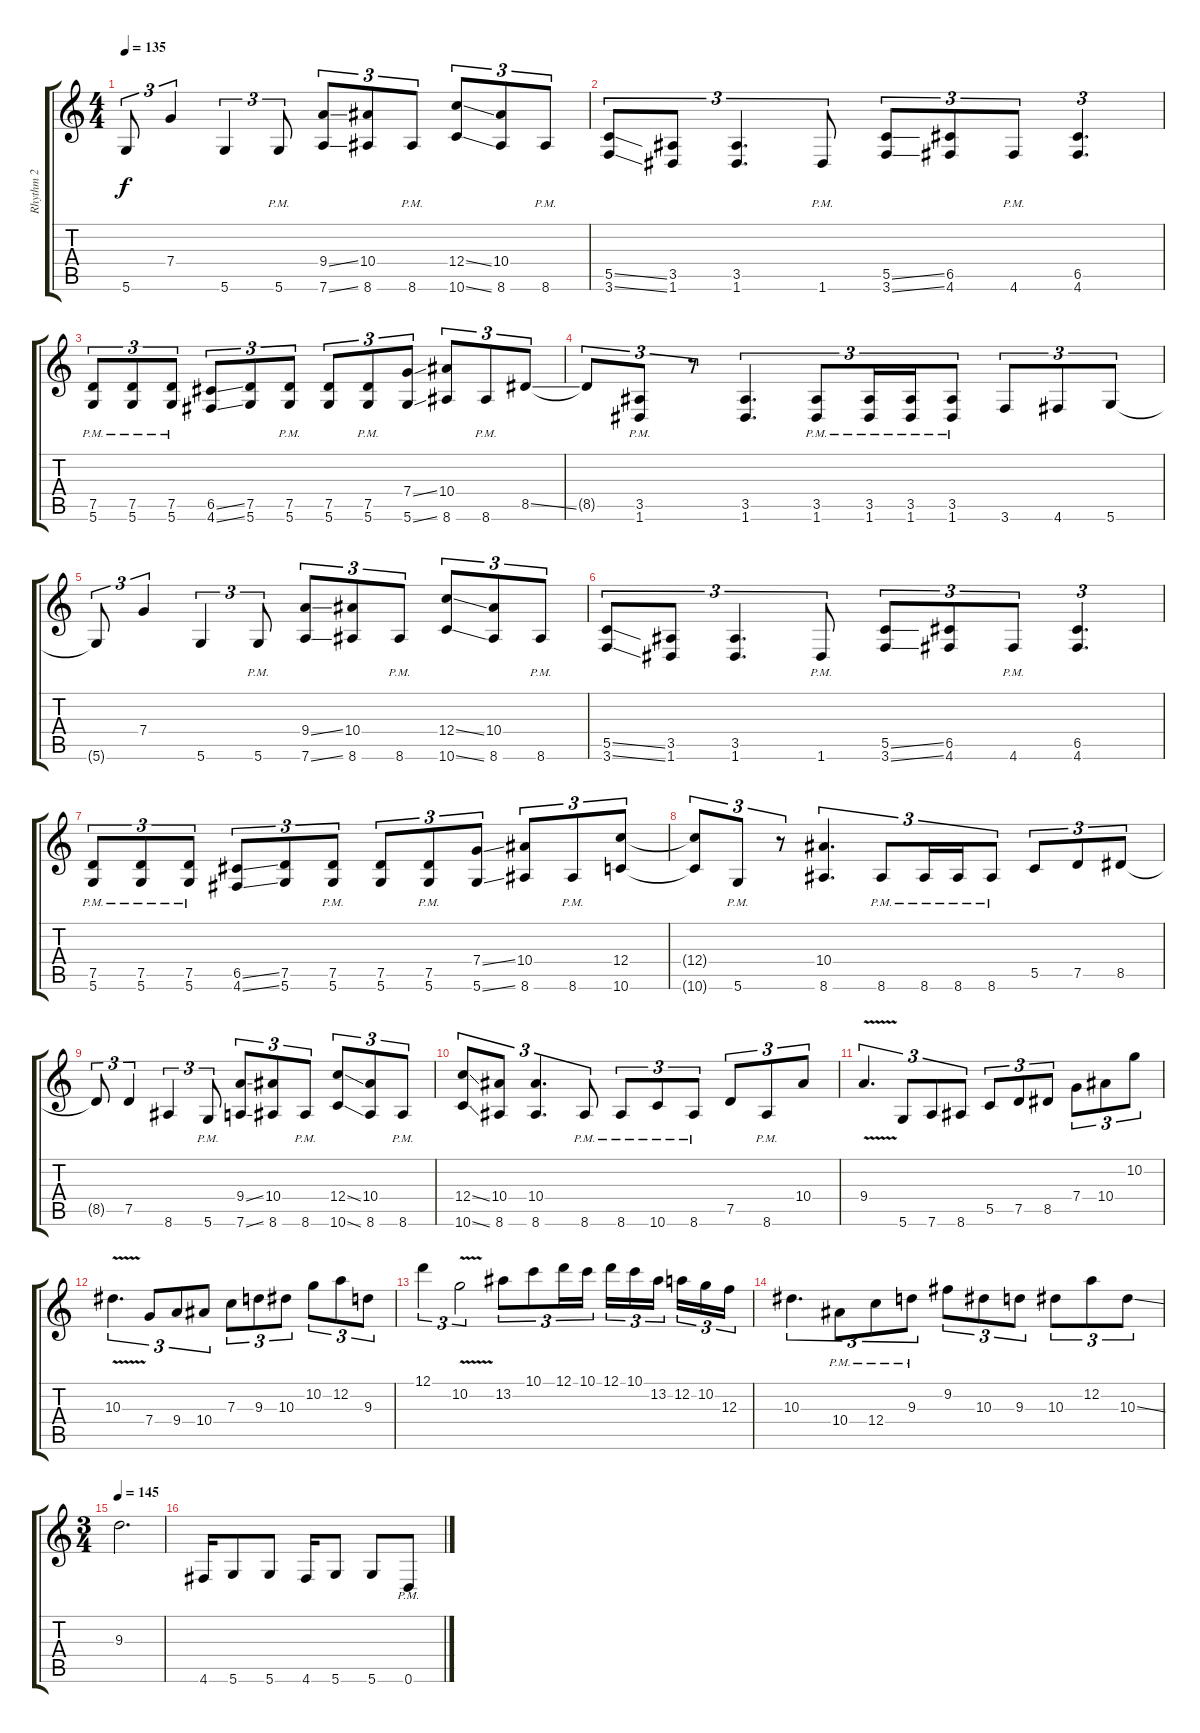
\track ("Rhythm 2" "Rhythm 2") {instrument distortionguitar}
\staff {score tabs}
\tuning (D4 A3 F3 C3 G2 D2) {hide}
\ts (4 4)
\tempo 135
\clef g2
\ks c
5.6{t}.8{tu (3 2) dy f} 7.4.4{tu (3 2)} 5.6.4{tu (3 2)} 5.6{pm}.8{tu (3 2)} (9.4{ss} 7.6{ss}).8{tu (3 2)} (10.4 8.6).8{tu (3 2)} 8.6{pm}.8{tu (3 2)} (12.4{ss} 10.6{ss}).8{tu (3 2)} (10.4 8.6).8{tu (3 2)} 8.6{pm}.8{tu (3 2)} |
(5.5{ss} 3.6{ss}).8{tu (3 2)} (3.5 1.6).8{tu (3 2)} (3.5 1.6).4{d tu (3 2)} 1.6{pm}.8{tu (3 2)} (5.5{ss} 3.6{ss}).8{tu (3 2)} (6.5 4.6).8{tu (3 2)} 4.6{pm}.8{tu (3 2)} (6.5 4.6).4{d tu (3 2)} |
(7.5{pm} 5.6{pm}).8{tu (3 2)} (7.5{pm} 5.6{pm}).8{tu (3 2)} (7.5{pm} 5.6{pm}).8{tu (3 2)} (6.5{ss} 4.6{ss}).8{tu (3 2)} (7.5 5.6).8{tu (3 2)} (7.5{pm} 5.6{pm}).8{tu (3 2)} (7.5 5.6).8{tu (3 2)} (7.5{pm} 5.6{pm}).8{tu (3 2)} (7.4{ss} 5.6{ss}).8{tu (3 2)} (10.4 8.6).8{tu (3 2)} 8.6{pm}.8{tu (3 2)} 8.5{ss}.8{tu (3 2)} |
8.5{t}.8{tu (3 2)} (3.5{pm} 1.6{pm}).8{tu (3 2)} r.8{tu (3 2)} (3.5 1.6).4{d tu (3 2)} (3.5{pm} 1.6{pm}).8{tu (3 2)} (3.5{pm} 1.6{pm}).16{tu (3 2)} (3.5{pm} 1.6{pm}).16{tu (3 2)} (3.5{pm} 1.6{pm}).8{tu (3 2)} 3.6.8{tu (3 2)} 4.6.8{tu (3 2)} 5.6.8{tu (3 2)} |
5.6{t}.8{tu (3 2)} 7.4.4{tu (3 2)} 5.6.4{tu (3 2)} 5.6{pm}.8{tu (3 2)} (9.4{ss} 7.6{ss}).8{tu (3 2)} (10.4 8.6).8{tu (3 2)} 8.6{pm}.8{tu (3 2)} (12.4{ss} 10.6{ss}).8{tu (3 2)} (10.4 8.6).8{tu (3 2)} 8.6{pm}.8{tu (3 2)} |
(5.5{ss} 3.6{ss}).8{tu (3 2)} (3.5 1.6).8{tu (3 2)} (3.5 1.6).4{d tu (3 2)} 1.6{pm}.8{tu (3 2)} (5.5{ss} 3.6{ss}).8{tu (3 2)} (6.5 4.6).8{tu (3 2)} 4.6{pm}.8{tu (3 2)} (6.5 4.6).4{d tu (3 2)} |
(7.5{pm} 5.6{pm}).8{tu (3 2)} (7.5{pm} 5.6{pm}).8{tu (3 2)} (7.5{pm} 5.6{pm}).8{tu (3 2)} (6.5{ss} 4.6{ss}).8{tu (3 2)} (7.5 5.6).8{tu (3 2)} (7.5{pm} 5.6{pm}).8{tu (3 2)} (7.5 5.6).8{tu (3 2)} (7.5{pm} 5.6{pm}).8{tu (3 2)} (7.4{ss} 5.6{ss}).8{tu (3 2)} (10.4 8.6).8{tu (3 2)} 8.6{pm}.8{tu (3 2)} (12.4 10.6).8{tu (3 2)} |
(12.4{t} 10.6{t}).8{tu (3 2)} 5.6{pm}.8{tu (3 2)} r.8{tu (3 2)} (10.4 8.6).4{d tu (3 2)} 8.6{pm}.8{tu (3 2)} 8.6{pm}.16{tu (3 2)} 8.6{pm}.16{tu (3 2)} 8.6{pm}.8{tu (3 2)} 5.5.8{tu (3 2)} 7.5.8{tu (3 2)} 8.5.8{tu (3 2)} |
8.5{t}.8{tu (3 2)} 7.5.4{tu (3 2)} 8.6.4{tu (3 2)} 5.6{pm}.8{tu (3 2)} (9.4{ss} 7.6{ss}).8{tu (3 2)} (10.4 8.6).8{tu (3 2)} 8.6{pm}.8{tu (3 2)} (12.4{ss} 10.6{ss}).8{tu (3 2)} (10.4 8.6).8{tu (3 2)} 8.6{pm}.8{tu (3 2)} |
(12.4{ss} 10.6{ss}).8{tu (3 2)} (10.4 8.6).8{tu (3 2)} (10.4 8.6).4{d tu (3 2)} 8.6{pm}.8{tu (3 2)} 8.6{pm}.8{tu (3 2)} 10.6{pm}.8{tu (3 2)} 8.6{pm}.8{tu (3 2)} 7.5.8{tu (3 2)} 8.6{pm}.8{tu (3 2)} 10.4.8{tu (3 2)} |
9.4{v}.4{d tu (3 2)} 5.6.8{tu (3 2)} 7.6.8{tu (3 2)} 8.6.8{tu (3 2)} 5.5.8{tu (3 2)} 7.5.8{tu (3 2)} 8.5.8{tu (3 2)} 7.4.8{tu (3 2)} 10.4.8{tu (3 2)} 10.2.8{tu (3 2)} |
10.3{v}.4{d tu (3 2)} 7.4.8{tu (3 2)} 9.4.8{tu (3 2)} 10.4.8{tu (3 2)} 7.3.8{tu (3 2)} 9.3.8{tu (3 2)} 10.3.8{tu (3 2)} 10.2.8{tu (3 2)} 12.2.8{tu (3 2)} 9.3.8{tu (3 2)} |
12.1.4{tu (3 2)} 10.2{v}.2{tu (3 2)} 13.2.8{tu (3 2)} 10.1.8{tu (3 2)} 12.1.16{tu (3 2)} 10.1.16{tu (3 2)} 12.1.16{tu (3 2)} 10.1.16{tu (3 2)} 13.2.16{tu (3 2)} 12.2.16{tu (3 2)} 10.2.16{tu (3 2)} 12.3.16{tu (3 2)} |
10.3.4{d tu (3 2)} 10.4{pm}.8{tu (3 2)} 12.4{pm}.8{tu (3 2)} 9.3{pm}.8{tu (3 2)} 9.2.8{tu (3 2)} 10.3.8{tu (3 2)} 9.3.8{tu (3 2)} 10.3.8{tu (3 2)} 12.2.8{tu (3 2)} 10.3{ss}.8{tu (3 2)} |
\ts (3 4)
\tempo 145
9.3.2{d} |
4.6.16 5.6.8 5.6.8 4.6.16 5.6.8 5.6.8 0.6{pm}.8
